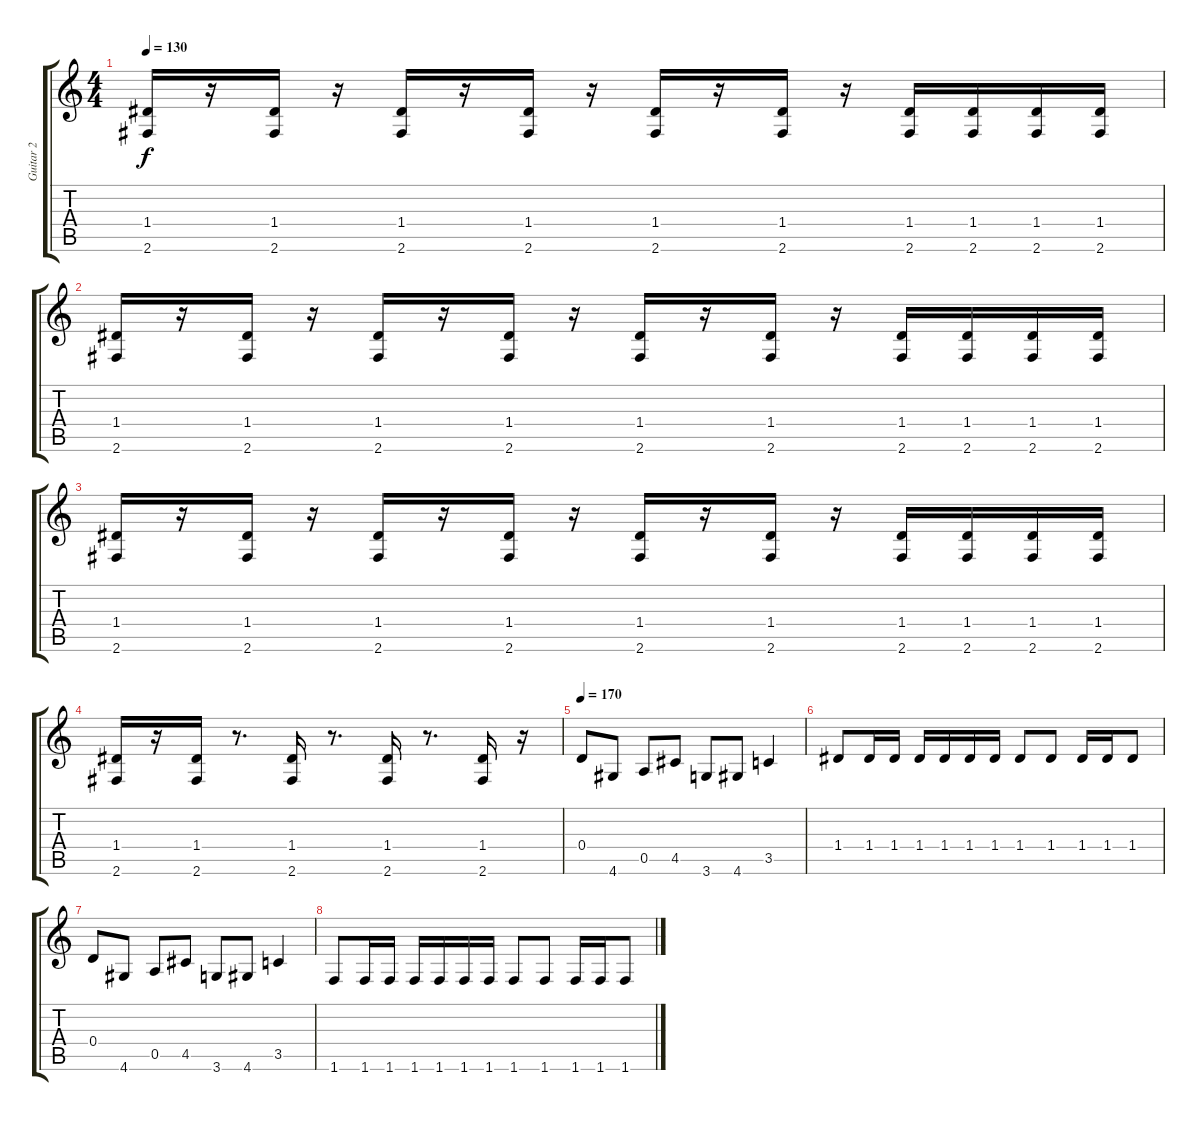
\track ("Guitar 2            " "Guitar 2  ") {instrument distortionguitar}
\staff {score tabs}
\tuning (E4 B3 G3 D3 A2 E2) {hide}
\ts (4 4)
\tempo 130
\clef g2
\ks c
(1.4 2.6).16{dy f} r.16 (1.4 2.6).16 r.16 (1.4 2.6).16 r.16 (1.4 2.6).16 r.16 (1.4 2.6).16 r.16 (1.4 2.6).16 r.16 (1.4 2.6).16 (1.4 2.6).16 (1.4 2.6).16 (1.4 2.6).16 |
(1.4 2.6).16 r.16 (1.4 2.6).16 r.16 (1.4 2.6).16 r.16 (1.4 2.6).16 r.16 (1.4 2.6).16 r.16 (1.4 2.6).16 r.16 (1.4 2.6).16 (1.4 2.6).16 (1.4 2.6).16 (1.4 2.6).16 |
(1.4 2.6).16 r.16 (1.4 2.6).16 r.16 (1.4 2.6).16 r.16 (1.4 2.6).16 r.16 (1.4 2.6).16 r.16 (1.4 2.6).16 r.16 (1.4 2.6).16 (1.4 2.6).16 (1.4 2.6).16 (1.4 2.6).16 |
(1.4 2.6).16 r.16 (1.4 2.6).16 r.8{d} (1.4 2.6).16 r.8{d} (1.4 2.6).16 r.8{d} (1.4 2.6).16 r.16 |
\tempo 170
0.4.8 4.6.8 0.5.8 4.5.8 3.6.8 4.6.8 3.5.4 |
1.4.8 1.4.16 1.4.16 1.4.16 1.4.16 1.4.16 1.4.16 1.4.8 1.4.8 1.4.16 1.4.16 1.4.8 |
0.4.8 4.6.8 0.5.8 4.5.8 3.6.8 4.6.8 3.5.4 |
1.6.8 1.6.16 1.6.16 1.6.16 1.6.16 1.6.16 1.6.16 1.6.8 1.6.8 1.6.16 1.6.16 1.6.8
